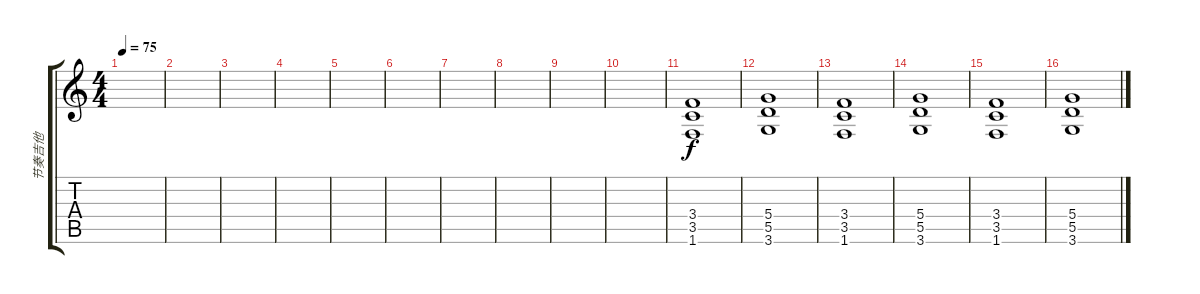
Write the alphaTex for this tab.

\track ("节奏吉他" "节奏吉他") {instrument distortionguitar}
\staff {score tabs}
\tuning (E4 B3 G3 D3 A2 E2) {hide}
\ts (4 4)
\tempo 75
\clef g2
\ks c
|
|
|
|
|
|
|
|
|
|
(3.4 3.5 1.6).1 |
(5.4 5.5 3.6).1 |
(3.4 3.5 1.6).1 |
(5.4 5.5 3.6).1 |
(3.4 3.5 1.6).1 |
(5.4 5.5 3.6).1
